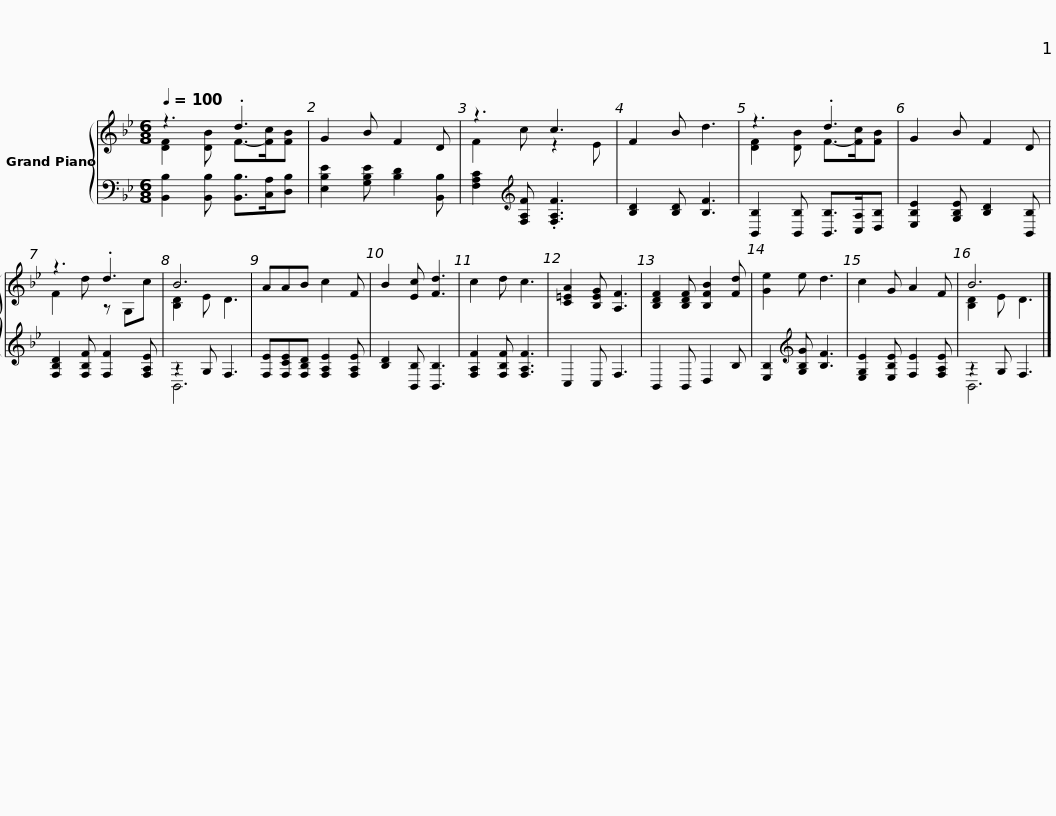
X:1
%%score { ( 1 2 ) | ( 3 4 ) }
L:1/8
Q:1/4=100
M:6/8
I:linebreak $
K:Bb
V:1 treble
V:2 treble
V:3 bass
V:4 bass
V:1
 z3 .d3 | G2 B F2 D | z3 c3 | F2 B d3 | z3 .d3 | %5
 G2 B F2 D |$ z3 .d3 | B6 | AAB c2 F | B2 [Ec] [Fd]3 | %10
 c2 d c3 | [C=EA]2 [B,EG] [A,F]3 | [B,DF]2 [B,DF] [B,FB]2 [Fd] |$ [Ge]2 e d3 | c2 G A2 F | %15
 B6 |] %16
V:2
 [DF]2 [DB] F->[Fc][FB] | x6 | F2 c z2 E | x6 | [DF]2 [DB] F->[Fc][FB] | %5
 x6 |$ F2 d z G,c | [B,D]2 E D3 | x6 | x6 | %10
 x6 | x6 | x6 |$ x6 | x6 | %15
 [B,D]2 E D3 |] %16
V:3
 [B,,B,]2 [B,,B,] [B,,B,]>[C,A,][D,B,] | [E,B,E]2 [G,B,E] [B,D]2 [B,,B,] | [F,A,C]2[K:treble] [F,A,F] .[F,A,F]3 | [B,D]2 [B,D] [B,F]3 | [B,,B,]2 [B,,B,] [B,,B,]>[C,A,][D,B,] | %5
 [E,B,E]2 [G,B,E] [B,D]2 [B,,B,] |$ [F,B,D]2 [F,B,F] [F,F]2 [F,A,E] | z2 G, F,3 | [F,E][F,CE][F,B,D] [F,A,E]2 [F,A,E] | [B,D]2 [B,,B,] [B,,B,]3 | %10
 [F,A,F]2 [F,B,F] [F,A,F]3 | C,2 C, F,3 | B,,2 B,, D,2 B, |$ [E,B,]2[K:treble] [G,B,G] [B,F]3 | [E,G,E]2 [E,B,E] [F,E]2 [F,A,E] | %15
 z2 G, F,3 |] %16
V:4
 x6 | x6 | x2[K:treble] x4 | x6 | x6 | %5
 x6 |$ x6 | B,,6 | x6 | x6 | %10
 x6 | x6 | x6 |$ x2[K:treble] x4 | x6 | %15
 B,,6 |] %16
